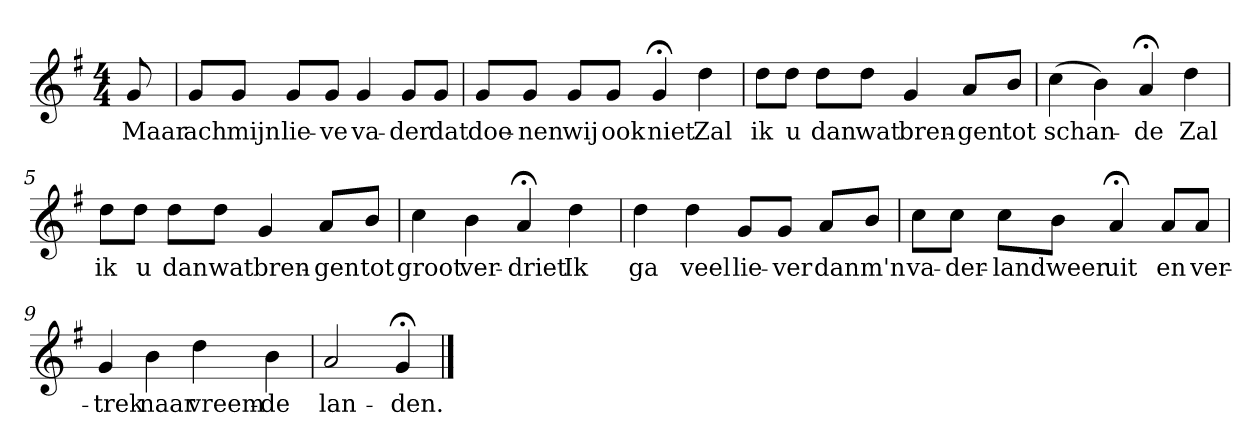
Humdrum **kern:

**kern	**text
*part1	*part1
*staff1	*staff1
*k[f#]	*
*G:	*
*M4/4	*
*MM120	*
=	=
8g	Maar
=1	=1
8gL	ach
8gJ	mijn
8gL	lie-
8gJ	-ve
4g	va-
8gL	-der
8gJ	dat
=2	=2
8gL	doe-
8gJ	-nen
8gL	wij
8gJ	ook
4g;<	niet
4dd	Zal
=3	=3
8ddL	ik
8ddJ	u
8ddL	dan
8ddJ	wat
4g	bren-
8aL	-gen
8bJ	tot
=4	=4
(4cc	schan-
4b)	.
4a;<	-de
4dd	Zal
=5	=5
8ddL	ik
8ddJ	u
8ddL	dan
8ddJ	wat
4g	bren-
8aL	-gen
8bJ	tot
=6	=6
4cc	groot
4b	ver-
4a;<	-driet
4dd	Ik
=7	=7
4dd	ga
4dd	veel
8gL	lie-
8gJ	-ver
8aL	dan
8bJ	m'n
=8	=8
8ccL	va-
8ccJ	-der-
8ccL	-land
8bJ	weer
4a;<	uit
8aL	en
8aJ	ver-
=9	=9
4g	-trek
4b	naar
4dd	vreem-
4b	-de
=10	=10
2a	lan-
4g;<	-den.
==	==
*-	*-
